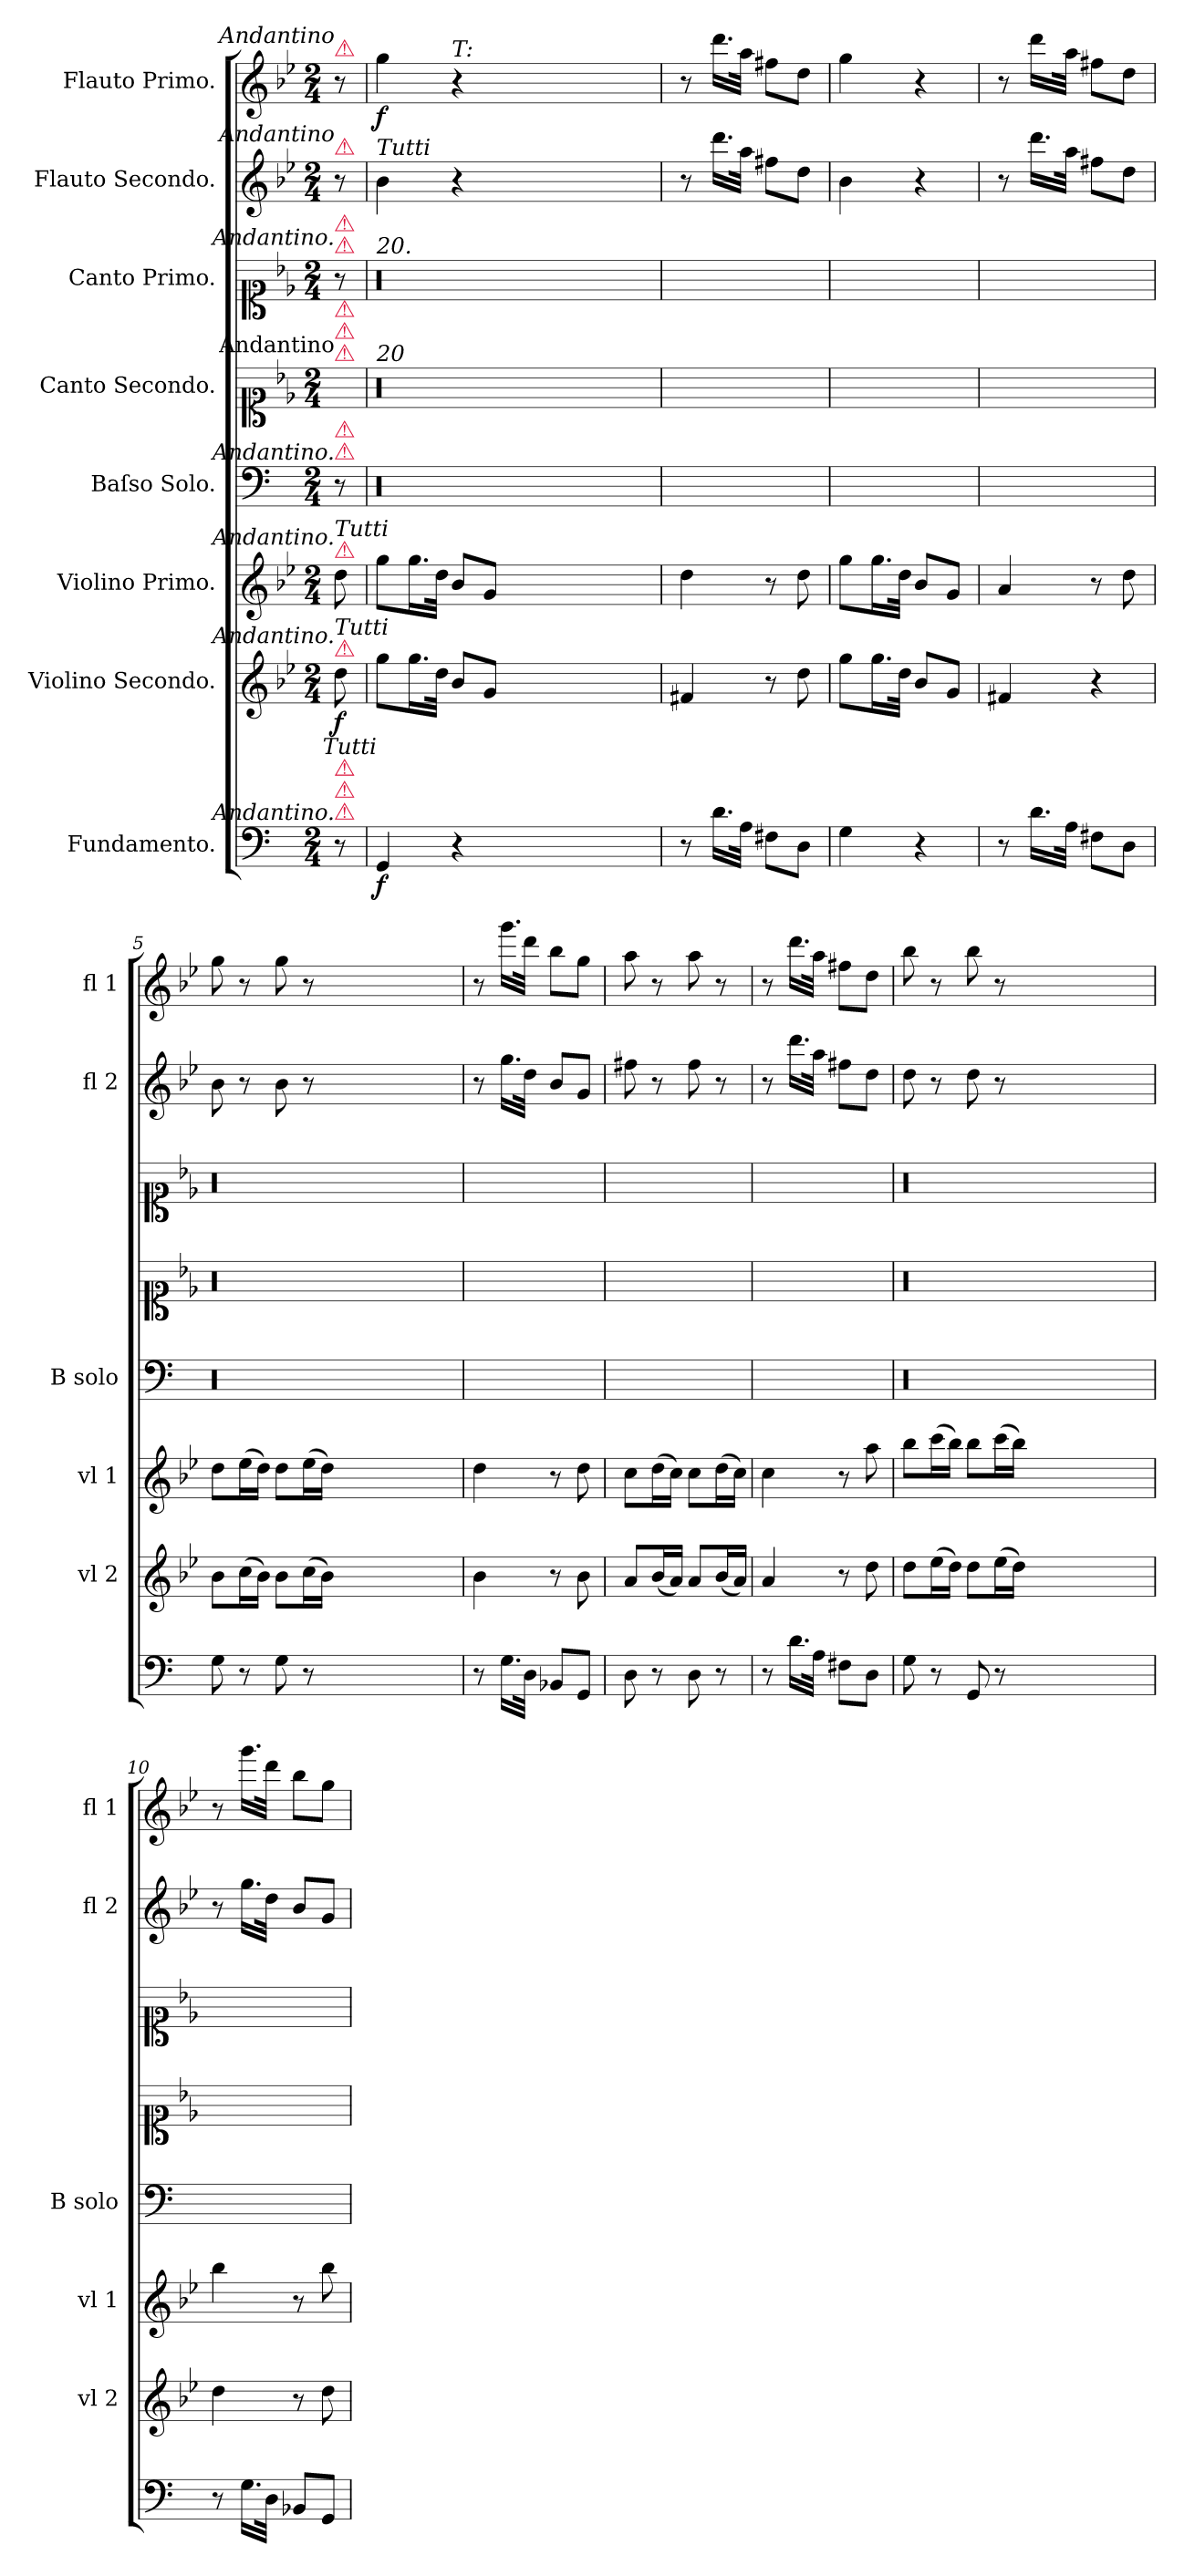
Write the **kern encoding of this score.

**kern	**dynam	**kern	**dynam	**kern	**dynam	**kern	**kern	**kern	**kern	**kern	**dynam
*part8	*part8	*part7	*part7	*part6	*part6	*part5	*part4	*part3	*part2	*part1	*part1
*staff8	*staff8	*staff7	*staff7	*staff6	*staff6	*staff5	*staff4	*staff3	*staff2	*staff1	*staff1
*I"Fundamento.	*	*I"Violino Secondo.	*	*I"Violino Primo.	*	*I"Baſso Solo.	*I"Canto Secondo.	*I"Canto Primo.	*I"Flauto Secondo.	*I"Flauto Primo.	*
*	*	*I'vl 2	*	*I'vl 1	*	*I'B solo	*	*	*I'fl 2	*I'fl 1	*
*clefF4	*	*clefG2	*	*clefG2	*	*clefF4	*clefC1	*clefC1	*clefG2	*clefG2	*
*	*	*k[b-e-]	*	*k[b-e-]	*	*	*k[b-e-]	*k[b-e-]	*k[b-e-]	*k[b-e-]	*
*M2/4	*	*M2/4	*	*M2/4	*	*M2/4	*M2/4	*M2/4	*M2/4	*M2/4	*
=	=	=	=	=	=	=	=	=	=	=	=
!	!	!	!	!	!	!	!	!	!	!LO:TX:a:color=crimson:t=⚠	!
!	!	!	!	!	!	!	!	!	!	!LO:TX:a:i:rj:t=Andantino	!
!	!	!	!	!	!	!	!	!	!LO:TX:a:color=crimson:t=⚠	!	!
!	!	!	!	!	!	!	!	!	!LO:TX:a:i:rj:t=Andantino	!	!
!	!	!	!	!	!	!	!	!LO:TX:a:color=crimson:t=⚠	!	!	!
!	!	!	!	!	!	!	!	!LO:TX:a:i:rj:t=Andantino.	!	!	!
!	!	!	!	!	!	!	!	!LO:TX:a:color=crimson:t=⚠	!	!	!
!	!	!	!	!	!	!	!LO:TX:a:color=crimson:t=⚠	!	!	!	!
!	!	!	!	!	!	!	!LO:TX:a:color=crimson:t=⚠	!	!	!	!
!	!	!	!	!	!	!	!LO:TX:a:color=crimson:t=⚠	!	!	!	!
!	!	!	!	!	!	!	!LO:TX:a:rj:t=Andantino	!	!	!	!
!	!	!	!	!	!	!LO:TX:a:color=crimson:t=⚠	!	!	!	!	!
!	!	!	!	!	!	!LO:TX:a:color=crimson:t=⚠	!	!	!	!	!
!	!	!	!	!	!	!LO:TX:a:i:rj:t=Andantino.	!	!	!	!	!
!	!	!	!	!LO:TX:a:color=crimson:t=⚠	!	!	!	!	!	!	!
!	!	!	!	!LO:TX:a:i:t=Tutti	!	!	!	!	!	!	!
!	!	!	!	!LO:TX:a:i:rj:t=Andantino.	!	!	!	!	!	!	!
!	!	!LO:TX:a:color=crimson:t=⚠	!	!	!	!	!	!	!	!	!
!	!	!LO:TX:a:i:t=Tutti	!	!	!	!	!	!	!	!	!
!	!	!LO:TX:a:i:rj:t=Andantino.	!	!	!	!	!	!	!	!	!
!LO:TX:a:color=crimson:t=⚠	!	!	!	!	!	!	!	!	!	!	!
!LO:TX:a:color=crimson:t=⚠	!	!	!	!	!	!	!	!	!	!	!
!LO:TX:a:i:rj:t=Andantino.	!	!	!	!	!	!	!	!	!	!	!
!LO:TX:a:color=crimson:t=⚠	!	!	!	!	!	!	!	!	!	!	!
!	!	!	!	!	!LO:DY:b	!	!	!	!	!	!
8r	.	8dd\	f	8dd\	forte	8r	8ryy	8r	8r	8r	.
=1	=1	=1	=1	=1	=1	=1	=1	=1	=1	=1	=1
!	!	!	!	!	!	!	!	!	!LO:TX:a:i:t=Tutti	!	!
!	!	!	!	!	!	!	!	!LO:TX:a:i:t=20.	!	!	!
!	!	!	!	!	!	!	!LO:TX:a:i:t=20	!	!	!	!
!LO:TX:a:i:rj:t=Tutti	!	!	!	!	!	!	!	!	!	!	!
!	!	!	!	!	!	!LO:N:vis=00	!LO:N:vis=00	!LO:N:vis=00	!	!	!
4GG/	f	8gg\L	.	8gg\L	.	0r	0r	0r	4b-\	4gg\	f
.	.	16.gg\L	.	16.gg\L	.	.	.	.	.	.	.
.	.	32dd\JJk	.	32dd\JJk	.	.	.	.	.	.	.
!	!	!	!	!	!	!	!	!	!	!LO:TX:a:i:t=T&colon;	!
4r	.	8b-/L	.	8b-/L	.	.	.	.	4r	4r	.
.	.	8g/J	.	8g/J	.	.	.	.	.	.	.
1.ryy	.	1.ryy	.	1.ryy	.	.	.	.	1.ryy	1.ryy	.
=2	=2	=2	=2	=2	=2	=2	=2	=2	=2	=2	=2
8r	.	4f#X/	.	4dd\	.	2ryy	2ryy	2ryy	8r	8r	.
16.d\LL	.	.	.	.	.	.	.	.	16.ddd\LL	16.ddd\LL	.
32A\JJk	.	.	.	.	.	.	.	.	32aa\JJk	32aa\JJk	.
8F#X\L	.	8r	.	8r	.	.	.	.	8ff#X\L	8ff#X\L	.
8D\J	.	8dd\	.	8dd\	.	.	.	.	8dd\J	8dd\J	.
=3	=3	=3	=3	=3	=3	=3	=3	=3	=3	=3	=3
4G\	.	8gg\L	.	8gg\L	.	2ryy	2ryy	2ryy	4b-\	4gg\	.
.	.	16.gg\L	.	16.gg\L	.	.	.	.	.	.	.
.	.	32dd\JJk	.	32dd\JJk	.	.	.	.	.	.	.
4r	.	8b-/L	.	8b-/L	.	.	.	.	4r	4r	.
.	.	8g/J	.	8g/J	.	.	.	.	.	.	.
=4	=4	=4	=4	=4	=4	=4	=4	=4	=4	=4	=4
8r	.	4f#X/	.	4a/	.	2ryy	2ryy	2ryy	8r	8r	.
16.d\LL	.	.	.	.	.	.	.	.	16.ddd\LL	16ddd\LL	.
.	.	.	.	.	.	.	.	.	.	32ryy	.
32A\JJk	.	.	.	.	.	.	.	.	32aa\JJk	32aa\JJk	.
8F#X\L	.	4r	.	8r	.	.	.	.	8ff#X\L	8ff#X\L	.
8D\J	.	.	.	8dd\	.	.	.	.	8dd\J	8dd\J	.
=5	=5	=5	=5	=5	=5	=5	=5	=5	=5	=5	=5
!	!	!	!	!	!	!LO:N:vis=00	!LO:N:vis=00	!LO:N:vis=00	!	!	!
8G\	.	8b-\L	.	8dd\L	.	0r	0r	0r	8b-\	8gg\	.
8r	.	(16cc\L	.	(16ee-\L	.	.	.	.	8r	8r	.
.	.	16b-\JJ)	.	16dd\JJ)	.	.	.	.	.	.	.
8G\	.	8b-\L	.	8dd\L	.	.	.	.	8b-\	8gg\	.
8r	.	(16cc\L	.	(16ee-\L	.	.	.	.	8r	8r	.
.	.	16b-\JJ)	.	16dd\JJ)	.	.	.	.	.	.	.
1.ryy	.	1.ryy	.	1.ryy	.	.	.	.	1.ryy	1.ryy	.
=6	=6	=6	=6	=6	=6	=6	=6	=6	=6	=6	=6
8r	.	4b-\	.	4dd\	.	2ryy	2ryy	2ryy	8r	8r	.
16.G\LL	.	.	.	.	.	.	.	.	16.gg\LL	16.ggg\LL	.
32D\JJk	.	.	.	.	.	.	.	.	32dd\JJk	32ddd\JJk	.
8BB-/L	.	8r	.	8r	.	.	.	.	8b-/L	8bb-\L	.
8GG/J	.	8b-\	.	8dd\	.	.	.	.	8g/J	8gg\J	.
=7	=7	=7	=7	=7	=7	=7	=7	=7	=7	=7	=7
8D\	.	8a/L	.	8cc\L	.	2ryy	2ryy	2ryy	8ff#X\	8aa\	.
8r	.	(16b-/L	.	(16dd\L	.	.	.	.	8r	8r	.
.	.	16a/JJ)	.	16cc\JJ)	.	.	.	.	.	.	.
8D\	.	8a/L	.	8cc\L	.	.	.	.	8ff#\	8aa\	.
8r	.	(16b-/L	.	(16dd\L	.	.	.	.	8r	8r	.
.	.	16a/JJ)	.	16cc\JJ)	.	.	.	.	.	.	.
=8	=8	=8	=8	=8	=8	=8	=8	=8	=8	=8	=8
8r	.	4a/	.	4cc\	.	2ryy	2ryy	2ryy	8r	8r	.
16.d\LL	.	.	.	.	.	.	.	.	16.ddd\LL	16.ddd\LL	.
32A\JJk	.	.	.	.	.	.	.	.	32aa\JJk	32aa\JJk	.
8F#X\L	.	8r	.	8r	.	.	.	.	8ff#X\L	8ff#X\L	.
8D\J	.	8dd\	.	8aa\	.	.	.	.	8dd\J	8dd\J	.
=9	=9	=9	=9	=9	=9	=9	=9	=9	=9	=9	=9
!	!	!	!	!	!	!LO:N:vis=00	!LO:N:vis=00	!LO:N:vis=00	!	!	!
8G\	.	8dd\L	.	8bb-\L	.	0r	0r	0r	8dd\	8bb-\	.
8r	.	(16ee-\L	.	(16ccc\L	.	.	.	.	8r	8r	.
.	.	16dd\JJ)	.	16bb-\JJ)	.	.	.	.	.	.	.
8GG/	.	8dd\L	.	8bb-\L	.	.	.	.	8dd\	8bb-\	.
8r	.	(16ee-\L	.	(16ccc\L	.	.	.	.	8r	8r	.
.	.	16dd\JJ)	.	16bb-\JJ)	.	.	.	.	.	.	.
1.ryy	.	1.ryy	.	1.ryy	.	.	.	.	1.ryy	1.ryy	.
=10	=10	=10	=10	=10	=10	=10	=10	=10	=10	=10	=10
8r	.	4dd\	.	4bb-\	.	2ryy	2ryy	2ryy	8r	8r	.
16.G\LL	.	.	.	.	.	.	.	.	16.gg\LL	16.ggg\LL	.
32D\JJk	.	.	.	.	.	.	.	.	32dd\JJk	32ddd\JJk	.
8BB-/L	.	8r	.	8r	.	.	.	.	8b-/L	8bb-\L	.
8GG/J	.	8dd\	.	8bb-\	.	.	.	.	8g/J	8gg\J	.
=	=	=	=	=	=	=	=	=	=	=	=
*-	*-	*-	*-	*-	*-	*-	*-	*-	*-	*-	*-
